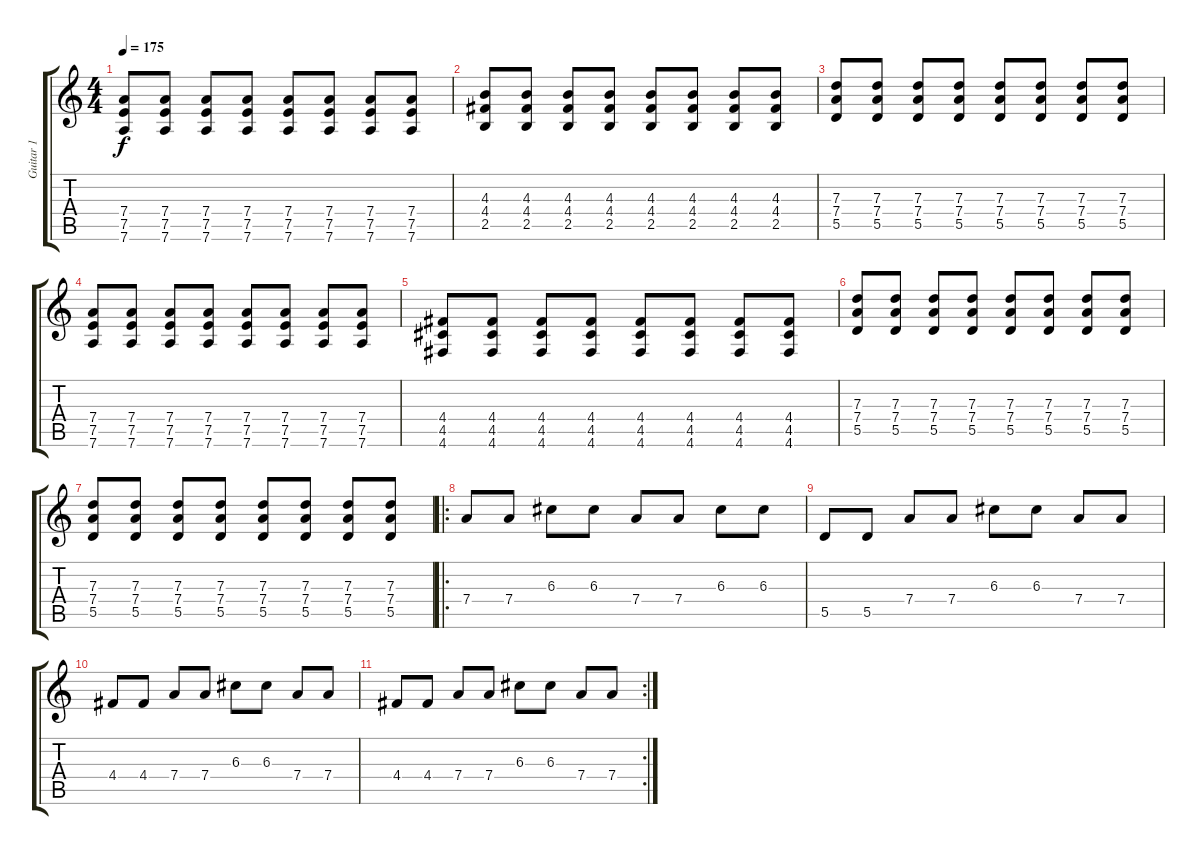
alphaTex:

\track ("Guitar 1" "Guitar 1") {instrument overdrivenguitar}
\staff {score tabs}
\tuning (E4 B3 G3 D3 A2 D2) {hide}
\ts (4 4)
\tempo 175
\clef g2
\ks c
(7.4 7.5 7.6).8{dy f} (7.4 7.5 7.6).8 (7.4 7.5 7.6).8 (7.4 7.5 7.6).8 (7.4 7.5 7.6).8 (7.4 7.5 7.6).8 (7.4 7.5 7.6).8 (7.4 7.5 7.6).8 |
(4.3 4.4 2.5).8 (4.3 4.4 2.5).8 (4.3 4.4 2.5).8 (4.3 4.4 2.5).8 (4.3 4.4 2.5).8 (4.3 4.4 2.5).8 (4.3 4.4 2.5).8 (4.3 4.4 2.5).8 |
(7.3 7.4 5.5).8 (7.3 7.4 5.5).8 (7.3 7.4 5.5).8 (7.3 7.4 5.5).8 (7.3 7.4 5.5).8 (7.3 7.4 5.5).8 (7.3 7.4 5.5).8 (7.3 7.4 5.5).8 |
(7.4 7.5 7.6).8 (7.4 7.5 7.6).8 (7.4 7.5 7.6).8 (7.4 7.5 7.6).8 (7.4 7.5 7.6).8 (7.4 7.5 7.6).8 (7.4 7.5 7.6).8 (7.4 7.5 7.6).8 |
(4.4 4.5 4.6).8 (4.4 4.5 4.6).8 (4.4 4.5 4.6).8 (4.4 4.5 4.6).8 (4.4 4.5 4.6).8 (4.4 4.5 4.6).8 (4.4 4.5 4.6).8 (4.4 4.5 4.6).8 |
(7.3 7.4 5.5).8 (7.3 7.4 5.5).8 (7.3 7.4 5.5).8 (7.3 7.4 5.5).8 (7.3 7.4 5.5).8 (7.3 7.4 5.5).8 (7.3 7.4 5.5).8 (7.3 7.4 5.5).8 |
(7.3 7.4 5.5).8 (7.3 7.4 5.5).8 (7.3 7.4 5.5).8 (7.3 7.4 5.5).8 (7.3 7.4 5.5).8 (7.3 7.4 5.5).8 (7.3 7.4 5.5).8 (7.3 7.4 5.5).8 |
\ro
7.4.8 7.4.8 6.3.8 6.3.8 7.4.8 7.4.8 6.3.8 6.3.8 |
5.5.8 5.5.8 7.4.8 7.4.8 6.3.8 6.3.8 7.4.8 7.4.8 |
4.4.8 4.4.8 7.4.8 7.4.8 6.3.8 6.3.8 7.4.8 7.4.8 |
\rc 2
4.4.8 4.4.8 7.4.8 7.4.8 6.3.8 6.3.8 7.4.8 7.4.8
